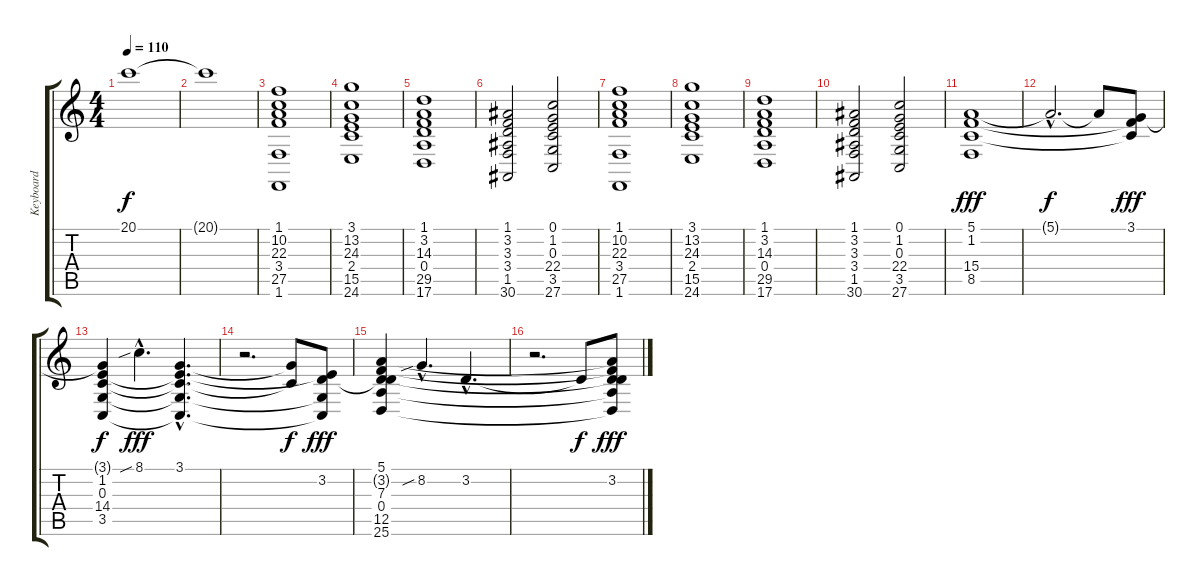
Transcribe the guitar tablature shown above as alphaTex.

\track ("Keyboard" "Keyboard") {instrument synthstrings2}
\staff {score tabs}
\tuning (E4 B3 G3 D3 A2 E2) {hide}
\ts (4 4)
\tempo 110
\clef g2
\ks c
20.1{t}.1{dy f} |
20.1{t}.1 |
(1.1 10.2 22.3 3.4 27.5 1.6).1{volume 9 instrument stringensemble2} |
(3.1 13.2 24.3 2.4 15.5 24.6).1 |
(1.1 3.2 14.3 0.4 29.5 17.6).1 |
(1.1 3.2 3.3 3.4 1.5 30.6).2 (0.1 1.2 0.3 22.4 3.5 27.6).2 |
(1.1 10.2 22.3 3.4 27.5 1.6).1{volume 9 instrument stringensemble2} |
(3.1 13.2 24.3 2.4 15.5 24.6).1 |
(1.1 3.2 14.3 0.4 29.5 17.6).1 |
(1.1 3.2 3.3 3.4 1.5 30.6).2 (0.1 1.2 0.3 22.4 3.5 27.6).2 |
(5.1 1.2 15.4 8.5).1{dy fff balance 8 instrument stringensemble2} |
5.1{hac t}.2{d dy f} 5.1{t}.8 (3.1 1.2{t} 15.4{t}).8{dy fff} |
(3.1{t} 1.2 0.3 14.4 3.5).4{dy f} 8.1{sib hac}.4{d dy fff} (3.1{hac} 1.2{hac t} 0.3{hac t} 14.4{hac t} 3.5{hac t}).4{d} |
r.2{d} (3.1{t} 1.2{t}).8{dy f} (3.2 0.3{t} 14.4{t} 3.5{t}).8{dy fff} |
(5.1 3.2{t} 7.3 0.4 12.5 25.6).4 8.2{sib hac}.4{d} 3.2{hac}.4{d} |
r.2{d} 3.2{t}.8{dy f} (5.1{t} 3.2 7.3{t} 0.4{t} 12.5{t} 25.6{t}).8{dy fff}
